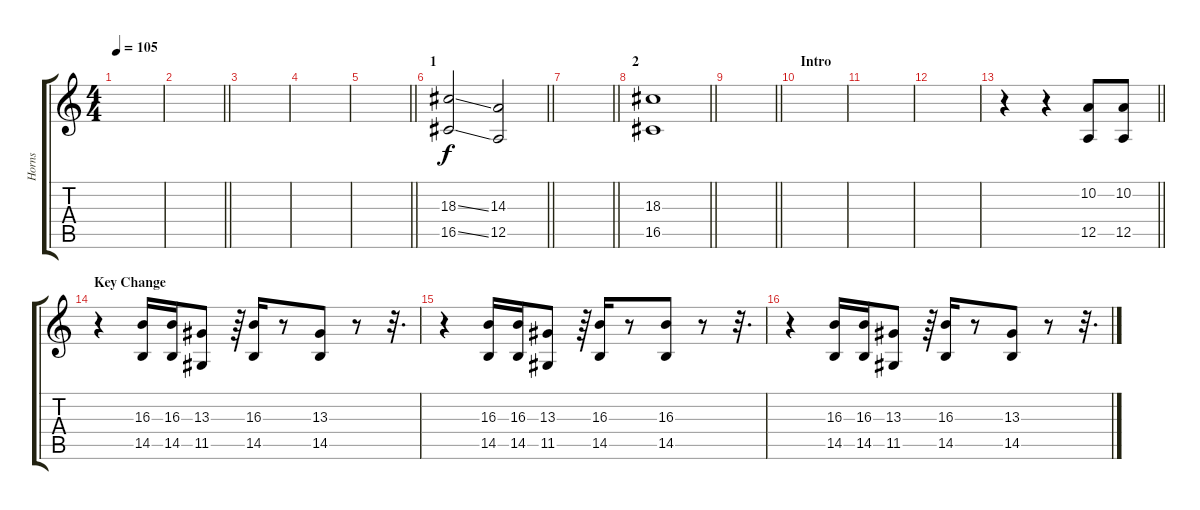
\track ("Horns" "Horns") {instrument trumpet}
\staff {score tabs}
\tuning (E4 B3 G3 D3 A2 E2) {hide}
\ts (4 4)
\tempo 105
\clef g2
\ks c
|
\barLineRight lightlight
|
|
|
\barLineRight lightlight
|
\section ("" "1")
\barLineRight lightlight
(18.3{ss} 16.5{ss}).2 (14.3 12.5).2 |
\barLineRight lightlight
|
\section ("" "2")
\barLineRight lightlight
(18.3 16.5).1 |
\barLineRight lightlight
|
\section ("" "Intro")
|
|
|
\barLineRight lightlight
r.4 r.4 (10.2 12.5).8 (10.2 12.5).8 |
\section ("" "Key Change")
r.4 (16.3 14.5).16 (16.3 14.5).16 (13.3 11.5).8 r.64 (16.3 14.5).16 r.8 (13.3 14.5).8 r.8 r.32{d} |
r.4 (16.3 14.5).16 (16.3 14.5).16 (13.3 11.5).8 r.64 (16.3 14.5).16 r.8 (16.3 14.5).8 r.8 r.32{d} |
r.4 (16.3 14.5).16 (16.3 14.5).16 (13.3 11.5).8 r.64 (16.3 14.5).16 r.8 (13.3 14.5).8 r.8 r.32{d}
